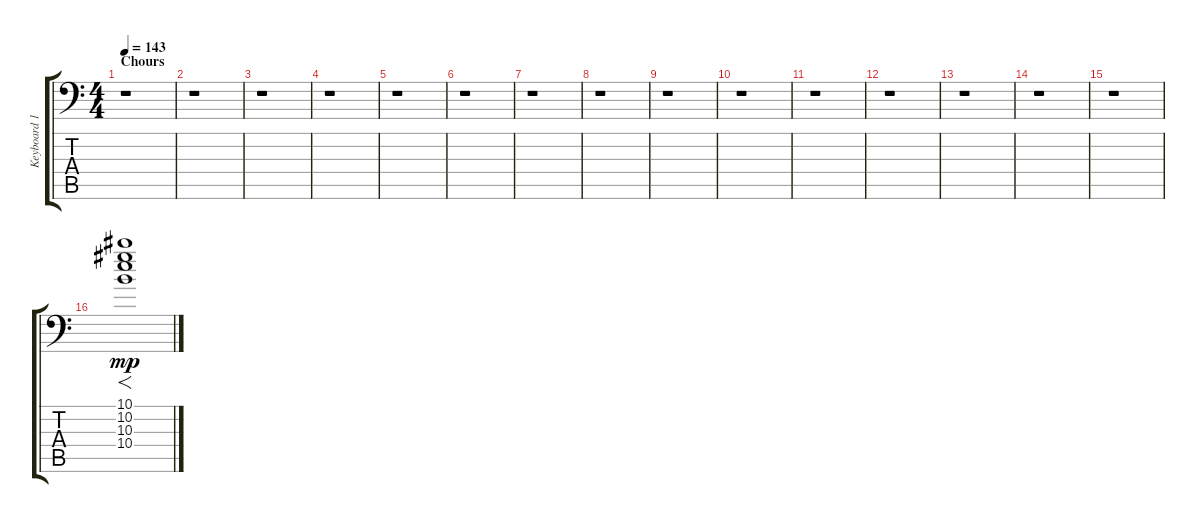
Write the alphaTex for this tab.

\track ("Keyboard 1 " "Keyboard 1") {instrument distortionguitar}
\staff {score tabs}
\tuning (Eb4 Bb3 Gb3 Db3 Ab2 Eb1) {hide}
\ts (4 4)
\section ("" "Chours")
\tempo 143
\clef f4
\ks c
r.1{dy f} |
r.1 |
r.1 |
r.1 |
r.1 |
r.1 |
r.1 |
r.1 |
r.1 |
r.1 |
r.1 |
r.1 |
r.1 |
r.1 |
r.1 |
(10.1 10.2 10.3 10.4).1{f dy mp volume 13 instrument reversecymbal}
